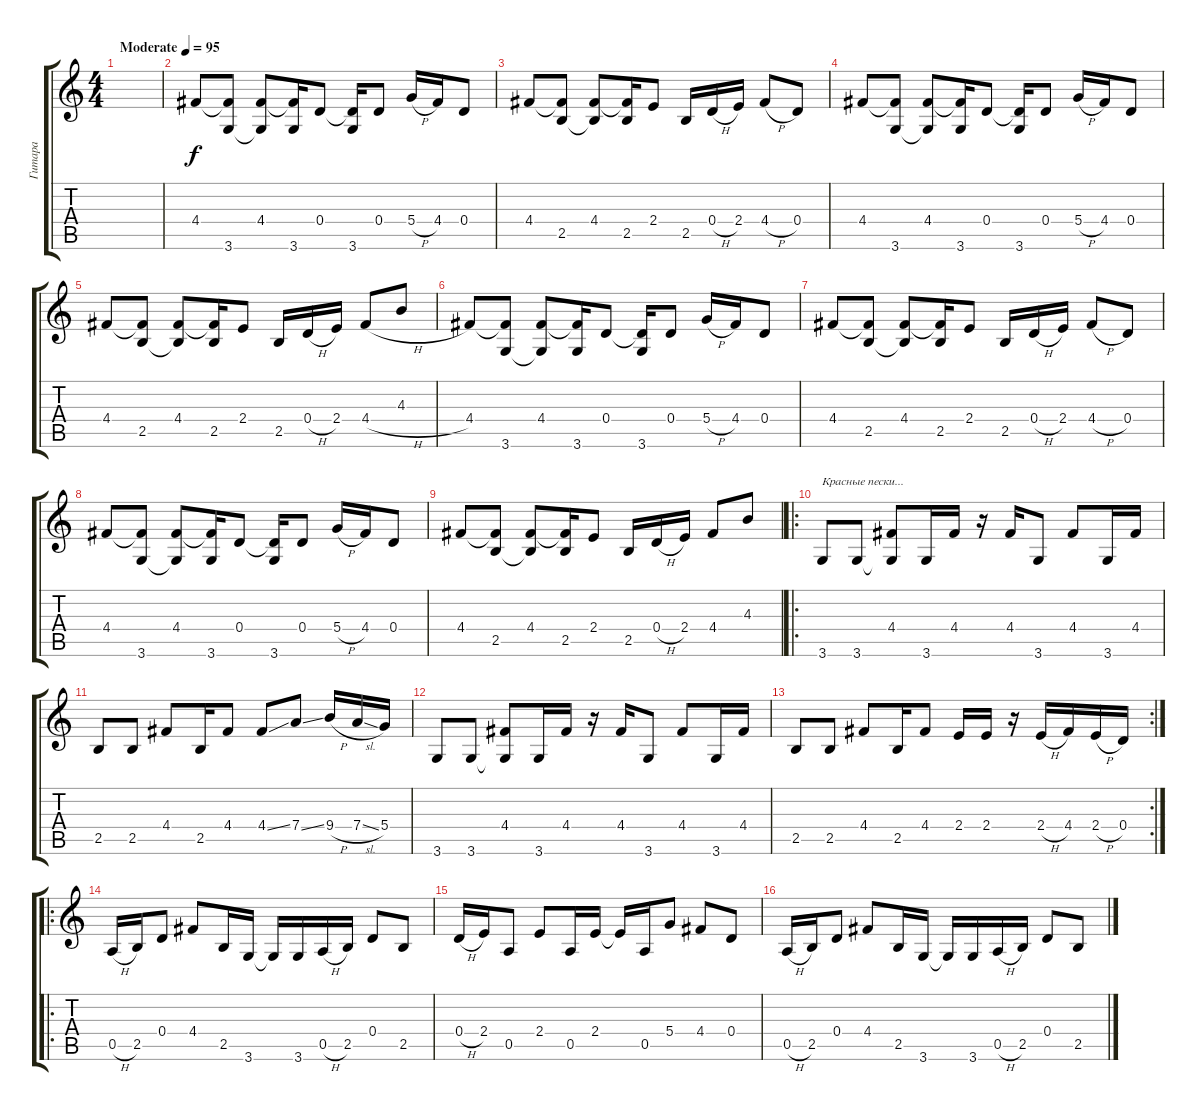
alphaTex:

\track ("Гитара" "Гитара") {instrument electricguitarclean}
\staff {score tabs}
\tuning (E4 B3 G3 D3 A2 E2) {hide}
\ts (4 4)
\tempo (95 "Moderate")
\clef g2
\ks c
|
4.4.8 (4.4{t} 3.6).8 (4.4 3.6{t}).8 (4.4{t} 3.6).16 0.4.8 (0.4{t} 3.6).16 0.4.8 5.4{h}.16 4.4.16 0.4.8 |
4.4.8 (4.4{t} 2.5).8 (4.4 2.5{t}).8 (4.4{t} 2.5).16 2.4.8 2.5.16 0.4{h}.16 2.4.16 4.4{h}.8 0.4.8 |
4.4.8 (4.4{t} 3.6).8 (4.4 3.6{t}).8 (4.4{t} 3.6).16 0.4.8 (0.4{t} 3.6).16 0.4.8 5.4{h}.16 4.4.16 0.4.8 |
4.4.8 (4.4{t} 2.5).8 (4.4 2.5{t}).8 (4.4{t} 2.5).16 2.4.8 2.5.16 0.4{h}.16 2.4.16 4.4{h}.8 4.3.8 |
4.4.8 (4.4{t} 3.6).8 (4.4 3.6{t}).8 (4.4{t} 3.6).16 0.4.8 (0.4{t} 3.6).16 0.4.8 5.4{h}.16 4.4.16 0.4.8 |
4.4.8 (4.4{t} 2.5).8 (4.4 2.5{t}).8 (4.4{t} 2.5).16 2.4.8 2.5.16 0.4{h}.16 2.4.16 4.4{h}.8 0.4.8 |
4.4.8 (4.4{t} 3.6).8 (4.4 3.6{t}).8 (4.4{t} 3.6).16 0.4.8 (0.4{t} 3.6).16 0.4.8 5.4{h}.16 4.4.16 0.4.8 |
4.4.8 (4.4{t} 2.5).8 (4.4 2.5{t}).8 (4.4{t} 2.5).16 2.4.8 2.5.16 0.4{h}.16 2.4.16 4.4.8 4.3.8 |
\ro
3.6.8{txt "Красные пески..."} 3.6.8 (4.4 3.6{t}).8 3.6.16 4.4.16 r.16 4.4.16 3.6.8 4.4.8 3.6.16 4.4.16 |
2.5.8 2.5.8 4.4.8 2.5.16 4.4.8 4.4{ss}.8 7.4{ss}.8 9.4{h}.16 7.4{sl}.16 5.4.16 |
3.6.8 3.6.8 (4.4 3.6{t}).8 3.6.16 4.4.16 r.16 4.4.16 3.6.8 4.4.8 3.6.16 4.4.16 |
\rc 2
2.5.8 2.5.8 4.4.8 2.5.16 4.4.8 2.4.16 2.4.16 r.16 2.4{h}.16 4.4.16 2.4{h}.16 0.4.16 |
\ro
0.5{h}.16 2.5.16 0.4.8 4.4.8 2.5.16 3.6.16 3.6{t}.16 3.6.16 0.5{h}.16 2.5.16 0.4.8 2.5.8 |
0.4{h}.16 2.4.16 0.5.8 2.4.8 0.5.16 2.4.16 2.4{t}.16 0.5.16 5.4.8 4.4.8 0.4.8 |
0.5{h}.16 2.5.16 0.4.8 4.4.8 2.5.16 3.6.16 3.6{t}.16 3.6.16 0.5{h}.16 2.5.16 0.4.8 2.5.8
